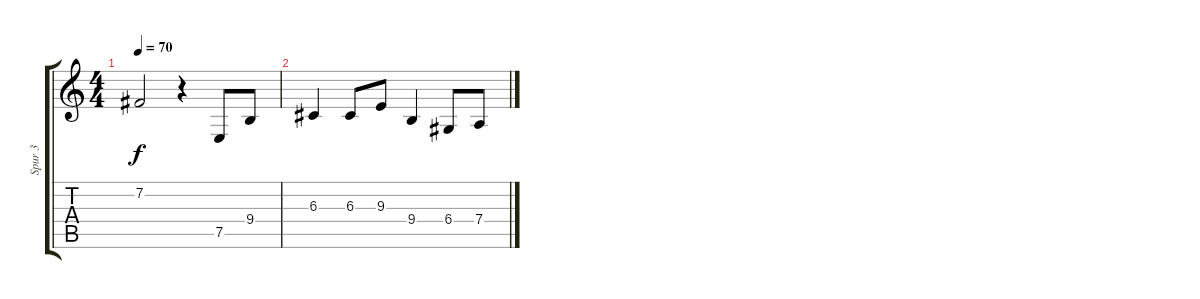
\track ("Spur 3" "Spur 3") {instrument viola}
\staff {score tabs}
\tuning (E4 B3 G3 D3 A2 E2) {hide}
\ts (4 4)
\tempo 70
\clef g2
\ks c
7.2{t}.2{dy f} r.4 7.5.8{volume 0} 9.4.8 |
6.3.4 6.3.8 9.3.8 9.4.4 6.4.8 7.4.8
